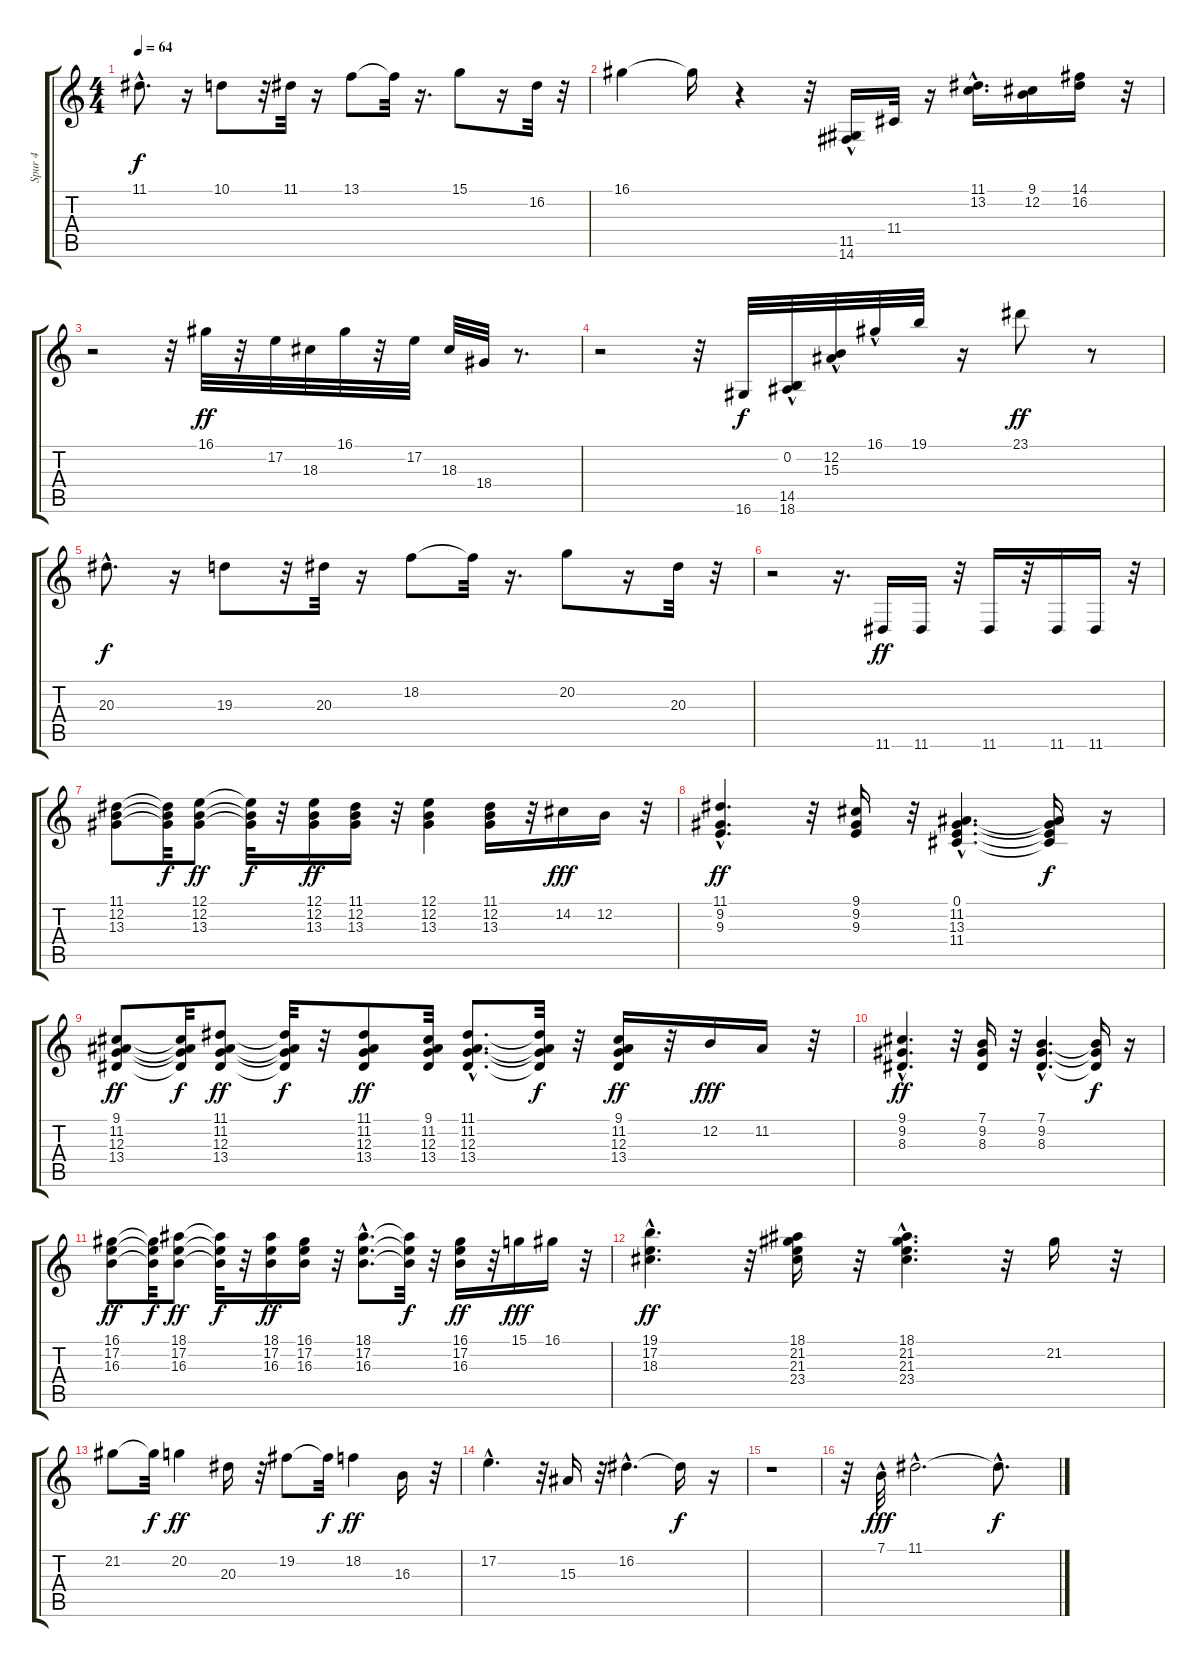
\track ("Spur 4" "Spur 4") {instrument acousticgrandpiano}
\staff {score tabs}
\tuning (E4 B3 G3 D3 A2 E2) {hide}
\ts (4 4)
\tempo 64
\clef g2
\ks c
11.1{hac}.8{d dy f} r.16 10.1.8 r.32 11.1.32 r.16 13.1.8 13.1{t}.32 r.16{d} 15.1.8 r.16 16.2.32 r.32 |
16.1.4 16.1{t}.16 r.4 r.32 (11.5{hac} 14.6{hac}).16 11.4.32 r.16 (11.1{hac} 13.2{hac}).16{d} (9.1 12.2).16 (14.1 16.2).16 r.32 |
r.2 r.32 16.1.32{dy ff} r.32 17.2.32 18.3.32 16.1.32 r.32 17.2.32 18.3.32 18.4.32 r.8{d} |
r.2 r.32 16.6.32{dy f} (0.2 14.5{hac} 18.6).32 (12.2{hac} 15.3{hac}).32 16.1{hac}.32 19.1.32 r.16 23.1.8{dy ff balance 0} r.8 |
20.3{hac}.8{d dy f} r.16 19.3.8 r.32 20.3.32 r.16 18.2.8 18.2{t}.32 r.16{d} 20.2.8 r.16 20.3.32 r.32 |
r.2 r.16{d} 11.6.16{dy ff} 11.6.16 r.32 11.6.16 r.32 11.6.16 11.6.16 r.32 |
(11.1 12.2 13.3).8 (11.1{t} 12.2{t} 13.3{t}).32{dy f} (12.1 12.2 13.3).8{dy ff} (12.1{t} 12.2{t} 13.3{t}).32{dy f} r.32 (12.1 12.2 13.3).16{dy ff} (11.1 12.2 13.3).16 r.32 (12.1 12.2 13.3).4 (11.1 12.2 13.3).16 r.32 14.2.16{dy fff} 12.2.16 r.32 |
(11.1{hac} 9.2{hac} 9.3{hac}).4{d dy ff} r.32 (9.1 9.2 9.3).16 r.32 (0.1{hac} 11.2{hac} 13.3{hac} 11.4{hac}).4{d} (0.1{t} 11.2{t} 13.3{t} 11.4{t}).16{dy f} r.16 |
(9.1 11.2 12.3 13.4).8{dy ff} (9.1{t} 11.2{t} 12.3{t} 13.4{t}).32{dy f} (11.1 11.2 12.3 13.4).8{dy ff} (11.1{t} 11.2{t} 12.3{t} 13.4{t}).32{dy f} r.32 (11.1 11.2 12.3 13.4).8{dy ff} (9.1 11.2 12.3 13.4).32 (11.1{hac} 11.2{hac} 12.3{hac} 13.4{hac}).8{d} (11.1{t} 11.2{t} 12.3{t} 13.4{t}).32{dy f} r.32 (9.1 11.2 12.3 13.4).16{dy ff} r.32 12.2.16{dy fff} 11.2.16 r.32 |
(9.1{hac} 9.2{hac} 8.3{hac}).4{d dy ff} r.32 (7.1 9.2 8.3).16 r.32 (7.1{hac} 9.2{hac} 8.3{hac}).4{d} (7.1{t} 9.2{t} 8.3{t}).16{dy f} r.16 |
(16.1 17.2 16.3).8{dy ff} (16.1{t} 17.2{t} 16.3{t}).32{dy f} (18.1 17.2 16.3).8{dy ff} (18.1{t} 17.2{t} 16.3{t}).32{dy f} r.32 (18.1 17.2 16.3).16{dy ff} (16.1 17.2 16.3).16 r.32 (18.1{hac} 17.2{hac} 16.3{hac}).8{d} (18.1{t} 17.2{t} 16.3{t}).32{dy f} r.32 (16.1 17.2 16.3).16{dy ff} r.32 15.1.16{dy fff} 16.1.16 r.32 |
(19.1{hac} 17.2{hac} 18.3{hac}).4{d dy ff} r.32 (18.1 21.2 21.3 23.4).16 r.32 (18.1{hac} 21.2{hac} 21.3{hac} 23.4{hac}).4{d} r.32 21.2.16 r.32 |
21.2.8{balance 8} 21.2{t}.32{dy f} 20.2.4{dy ff} 20.3.16 r.32 19.2.8 19.2{t}.32{dy f} 18.2.4{dy ff} 16.3.16 r.32 |
17.2{hac}.4{d} r.32 15.3.16 r.32 16.2{hac}.4{d} 16.2{t}.16{dy f} r.16 |
r.1 |
r.32 7.1{hac}.32{dy fff} 11.1{hac}.2{d} 11.1{hac t}.8{d dy f}
